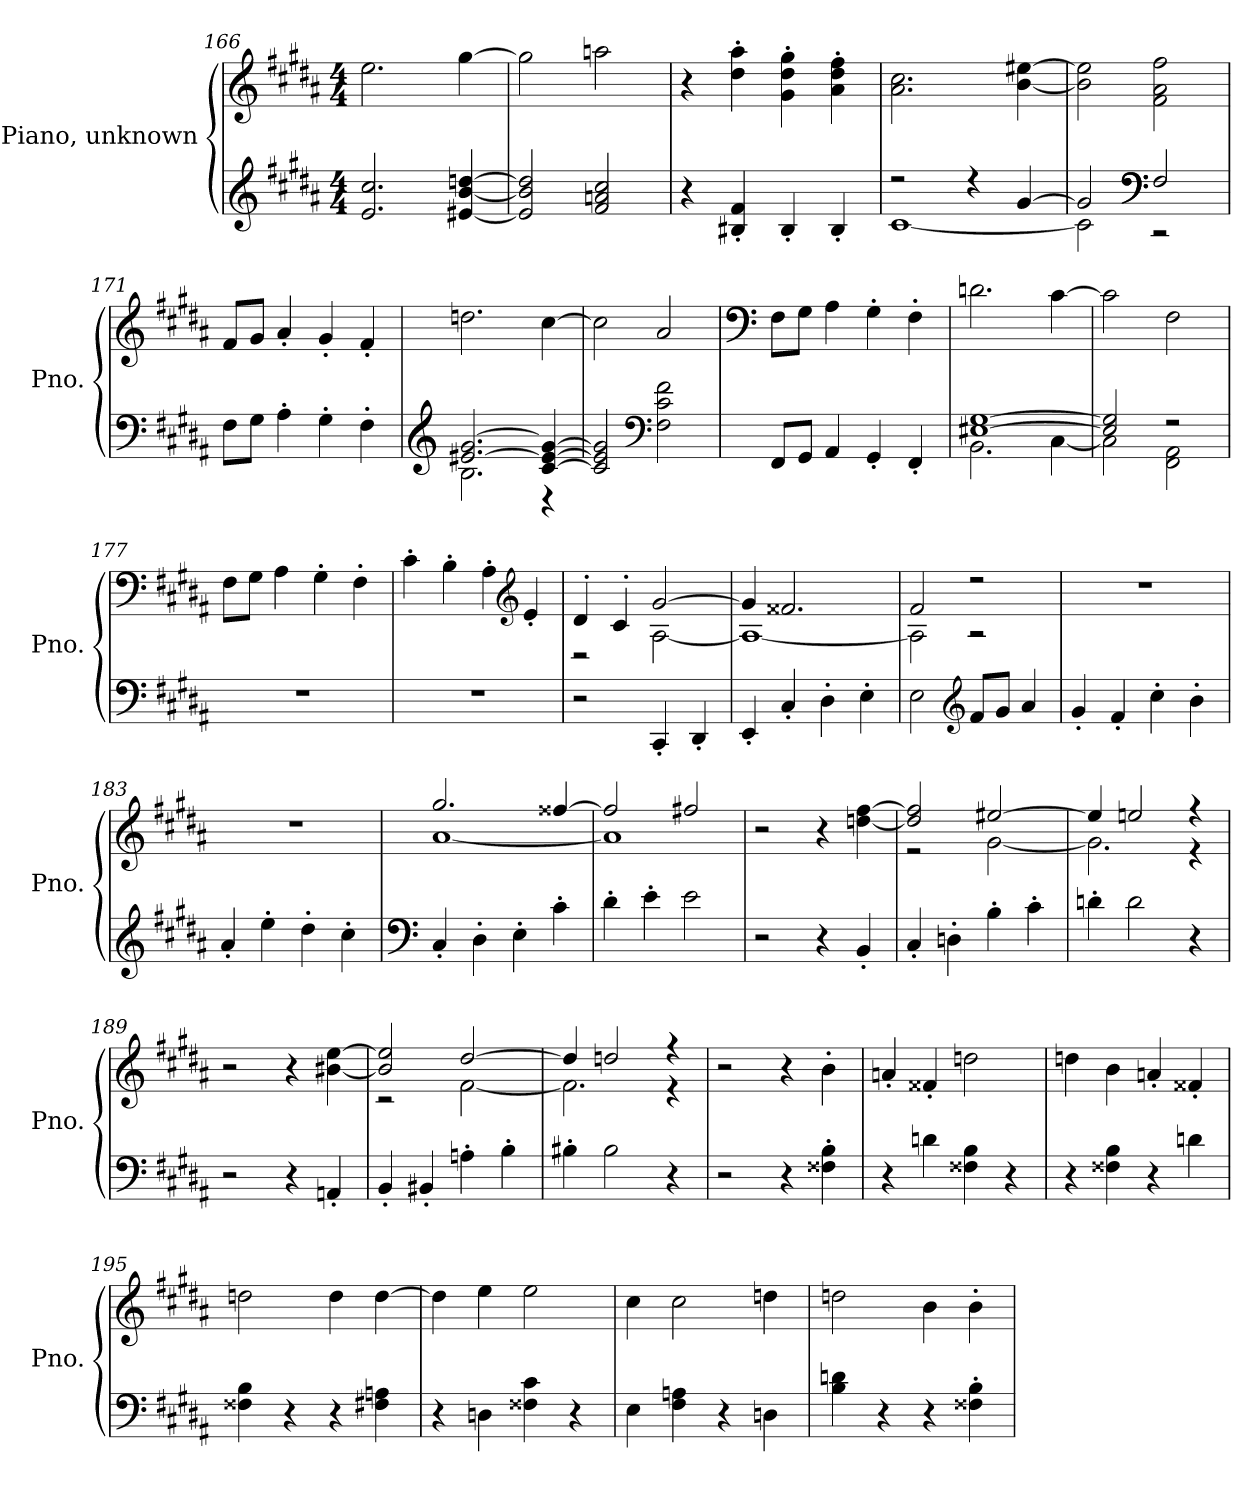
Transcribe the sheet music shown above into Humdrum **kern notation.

**kern	**kern
*part1	*part1
*staff2	*staff1
*I"Piano, unknown	*
*I'Pno.	*
*clefG2	*clefG2
*k[f#c#g#d#a#]	*k[f#c#g#d#a#]
*M4/4	*M4/4
=166	=166
2.e/ 2.cc#/	2.ee\
[4e#X/ [4b/ [4ddn/	[4gg#\
=167	=167
2e#/] 2b/] 2dd/]	2gg#\]
2f#/ 2an/ 2cc#/	2aan\
=168	=168
4r	4r
4B#X/' 4f#/'	4dd#\' 4aa#\'
4B#'/	4g#\' 4dd#\' 4gg#\'
4B#'/	4a#\' 4dd#\' 4ff#\'
=169	=169
*^	*
2r	[1c#	2.a#\ 2.cc#\
4r	.	.
[4g#/	.	[4b\ [4ee#X\
=170	=170	=170
2g#/]	2c#\]	2b\] 2ee#\]
*clefF4	*	*
2F#/	2r	2f#\ 2a#\ 2ff#\
*v	*v	*
=171	=171
8F#\L	8f#/L
8G#\J	8g#/J
4A#'\	4a#'/
4G#'\	4g#'/
4F#'\	4f#'/
!!LO:LB:g=z
=172	=172
*clefG2	*
*^	*
[2.e#X/ [2.g#/	2.B\	2.ddn\
[4c#/ 4e#/_ 4g#/_	4r	[4cc#\
*v	*v	*
=173	=173
2c#/] 2e#/] 2g#/]	2cc#\]
*clefF4	*
2F#\ 2c#\ 2f#\	2a#/
=174	=174
*	*clefF4
8FF#/L	8F#\L
8GG#/J	8G#\J
4AA#/	4A#\
4GG#'/	4G#'\
4FF#'/	4F#'\
=175	=175
*^	*
[1E#X [1G#	2.BB\	2.dn\
.	[4C#\	[4c#\
=176	=176	=176
2E#/] 2G#/]	2C#\]	2c#\]
2r	2FF#\ 2AA#\	2F#\
*v	*v	*
=177	=177
1r	8F#\L
.	8G#\J
.	4A#\
.	4G#'\
.	4F#'\
=178	=178
1r	4c#'\
.	4B'\
.	4A#'\
*	*clefG2
.	4e'/
!!LO:LB:g=z
=179	=179
*	*^
2r	4d#'/	2r
.	4c#'/	.
4CC#'/	[2g#/	[2A#\
4DD#'/	.	.
=180	=180	=180
4EE'/	4g#/]	1A#_
4C#'/	2.f##X/	.
4D#'\	.	.
4E'\	.	.
=181	=181	=181
2E\	2f#/	2A#\]
*clefG2	*	*
8f#/L	2r	2r
8g#/J	.	.
4a#/	.	.
*	*v	*v
=182	=182
4g#'/	1r
4f#'/	.
4cc#'\	.
4b'\	.
=183	=183
4a#'/	1r
4ee'\	.
4dd#'\	.
4cc#'\	.
=184	=184
*clefF4	*
*	*^
4C#'/	2.gg#/	[1a#
4D#'\	.	.
4E'\	.	.
4c#'\	[4ff##X/	.
=185	=185	=185
4d#'\	2ff##/]	1a#]
4e'\	.	.
2e\	2ff#X/	.
*	*v	*v
!!LO:LB:g=z
=186	=186
2r	2r
4r	4r
4BB'/	[4ddn\ [4ff#\
=187	=187
*	*^
4C#'/	2dd/] 2ff#/]	2r
4Dn'\	.	.
4B'\	[2ee#X/	[2g#\
4c#'\	.	.
=188	=188	=188
4dn'\	4ee#/]	2.g#\]
2d\	2een/	.
4r	4r	4r
*	*v	*v
=189	=189
2r	2r
4r	4r
4AAn'/	[4b#X\ [4ee\
=190	=190
*	*^
4BB'/	2b#/] 2ee/]	2r
4BB#X'/	.	.
4An'\	[2dd#/	[2f#\
4B'\	.	.
=191	=191	=191
4B#X'\	4dd#/]	2.f#\]
2B#\	2ddn/	.
4r	4r	4r
*	*v	*v
=192	=192
2r	2r
4r	4r
4F##X\' 4B\'	4b'\
!!LO:PB:g=z
=193	=193
4r	4an'/
4dn\	4f##X'/
4F##X\ 4B\	2ddn\
4r	.
=194	=194
4r	4ddn\
4F##X\ 4B\	4b\
4r	4an'/
4dn\	4f##X'/
=195	=195
4F##X\ 4B\	2ddn\
4r	.
4r	4dd\
4F#X\ 4An\	[4dd\
=196	=196
4r	4dd\]
4Dn\	4ee\
4F##X\ 4c#\	2ee\
4r	.
=197	=197
4E\	4cc#\
4F#\ 4An\	2cc#\
4r	.
4Dn\	4ddn\
=198	=198
4B\ 4dn\	2ddn\
4r	.
4r	4b\
4F##X\' 4B\'	4b'\
=	=
*-	*-
